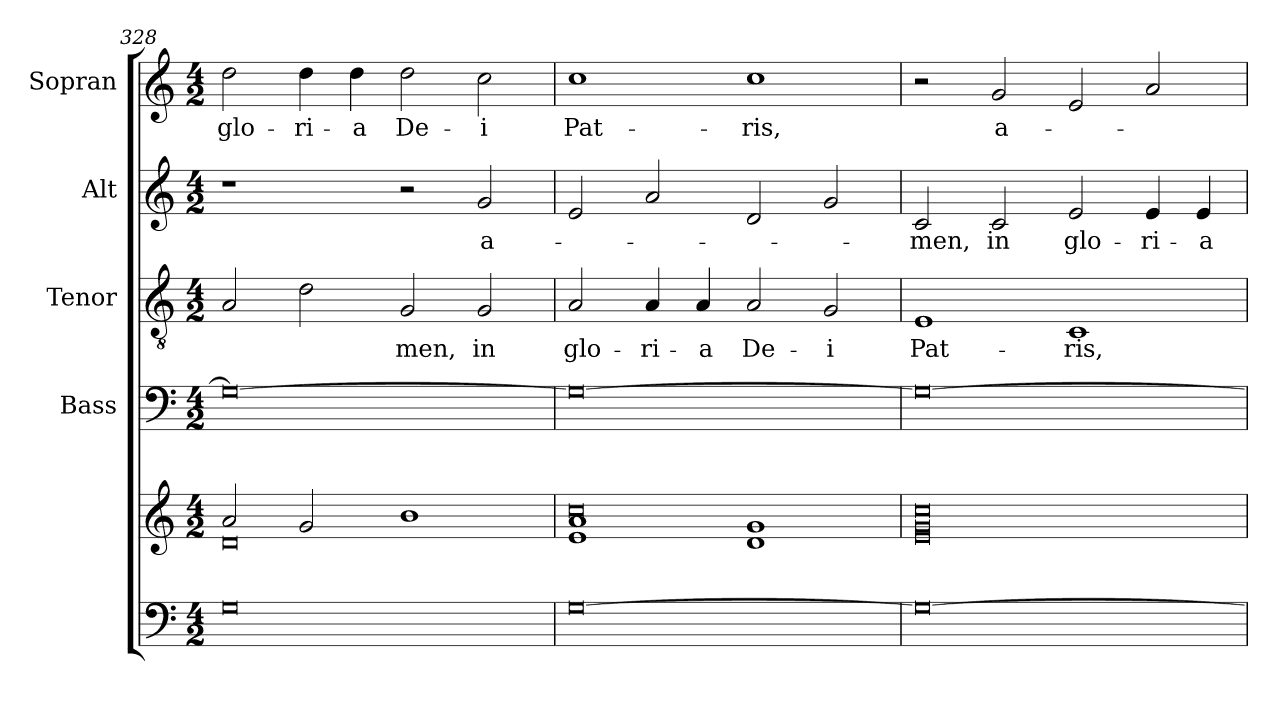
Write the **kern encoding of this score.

**kern	**kern	**kern	**kern	**text	**kern	**text	**kern	**text
*part5	*part5	*part4	*part3	*part3	*part2	*part2	*part1	*part1
*staff6	*staff5	*staff4	*staff3	*staff3	*staff2	*staff2	*staff1	*staff1
*	*	*I"Bass	*I"Tenor	*	*I"Alt	*	*I"Sopran	*
*	*	*I'B.	*I'T.	*	*I'A.	*	*I'S.	*
*clefF4	*clefG2	*clefF4	*clefGv2	*	*clefG2	*	*clefG2	*
*k[]	*k[]	*k[]	*k[]	*	*k[]	*	*k[]	*
*C:	*C:	*C:	*C:	*	*C:	*	*C:	*
*M4/2	*M4/2	*M4/2	*M4/2	*	*M4/2	*	*M4/2	*
=328	=328	=328	=328	=328	=328	=328	=328	=328
*	*^	*	*	*	*	*	*	*
!	!	!	!	!	!	!	!	!	!LO:LY:b
0G	2a/	0d	0G_	2A/	.	1r	.	2dd\	glo-
!	!	!	!	!	!	!	!	!	!LO:LY:b
.	2g/	.	.	2d\	.	.	.	4dd\	-ri-
!	!	!	!	!	!	!	!	!	!LO:LY:b
.	.	.	.	.	.	.	.	4dd\	-a
!	!	!	!	!	!LO:LY:b	!	!	!	!LO:LY:b
.	1b	.	.	2G/	-men,	2r	.	2dd\	De-
!	!	!	!	!	!LO:LY:b	!	!LO:LY:b	!	!LO:LY:b
.	.	.	.	2G/	in	2g/	a-	2cc\	-i
=329	=329	=329	=329	=329	=329	=329	=329	=329	=329
*	*	*^	*	*	*	*	*	*	*
!	!	!	!	!	!	!LO:LY:b	!	!	!	!LO:LY:b
[0G	0cc	1e	1a	0G_	2A/	glo-	2e/	.	1cc	Pat-
!	!	!	!	!	!	!LO:LY:b	!	!	!	!
.	.	.	.	.	4A/	-ri-	2a/	.	.	.
!	!	!	!	!	!	!LO:LY:b	!	!	!	!
.	.	.	.	.	4A/	-a	.	.	.	.
!	!	!	!	!	!	!LO:LY:b	!	!	!	!LO:LY:b
.	.	1d	1g	.	2A/	De-	2d/	.	1cc	-ris,
!	!	!	!	!	!	!LO:LY:b	!	!	!	!
.	.	.	.	.	2G/	-i	2g/	.	.	.
*	*v	*v	*v	*	*	*	*	*	*	*
=330	=330	=330	=330	=330	=330	=330	=330	=330
!	!	!	!	!LO:LY:b	!	!LO:LY:b	!	!
0G_	0e 0g 0cc	0G_	1E	Pat-	2c/	-men,	2r	.
!	!	!	!	!	!	!LO:LY:b	!	!LO:LY:b
.	.	.	.	.	2c/	in	2g/	a-
!	!	!	!	!LO:LY:b	!	!LO:LY:b	!	!
.	.	.	1C	-ris,	2e/	glo-	2e/	.
!	!	!	!	!	!	!LO:LY:b	!	!
.	.	.	.	.	4e/	-ri-	2a/	.
!	!	!	!	!	!	!LO:LY:b	!	!
.	.	.	.	.	4e/	-a	.	.
=	=	=	=	=	=	=	=	=
*-	*-	*-	*-	*-	*-	*-	*-	*-
